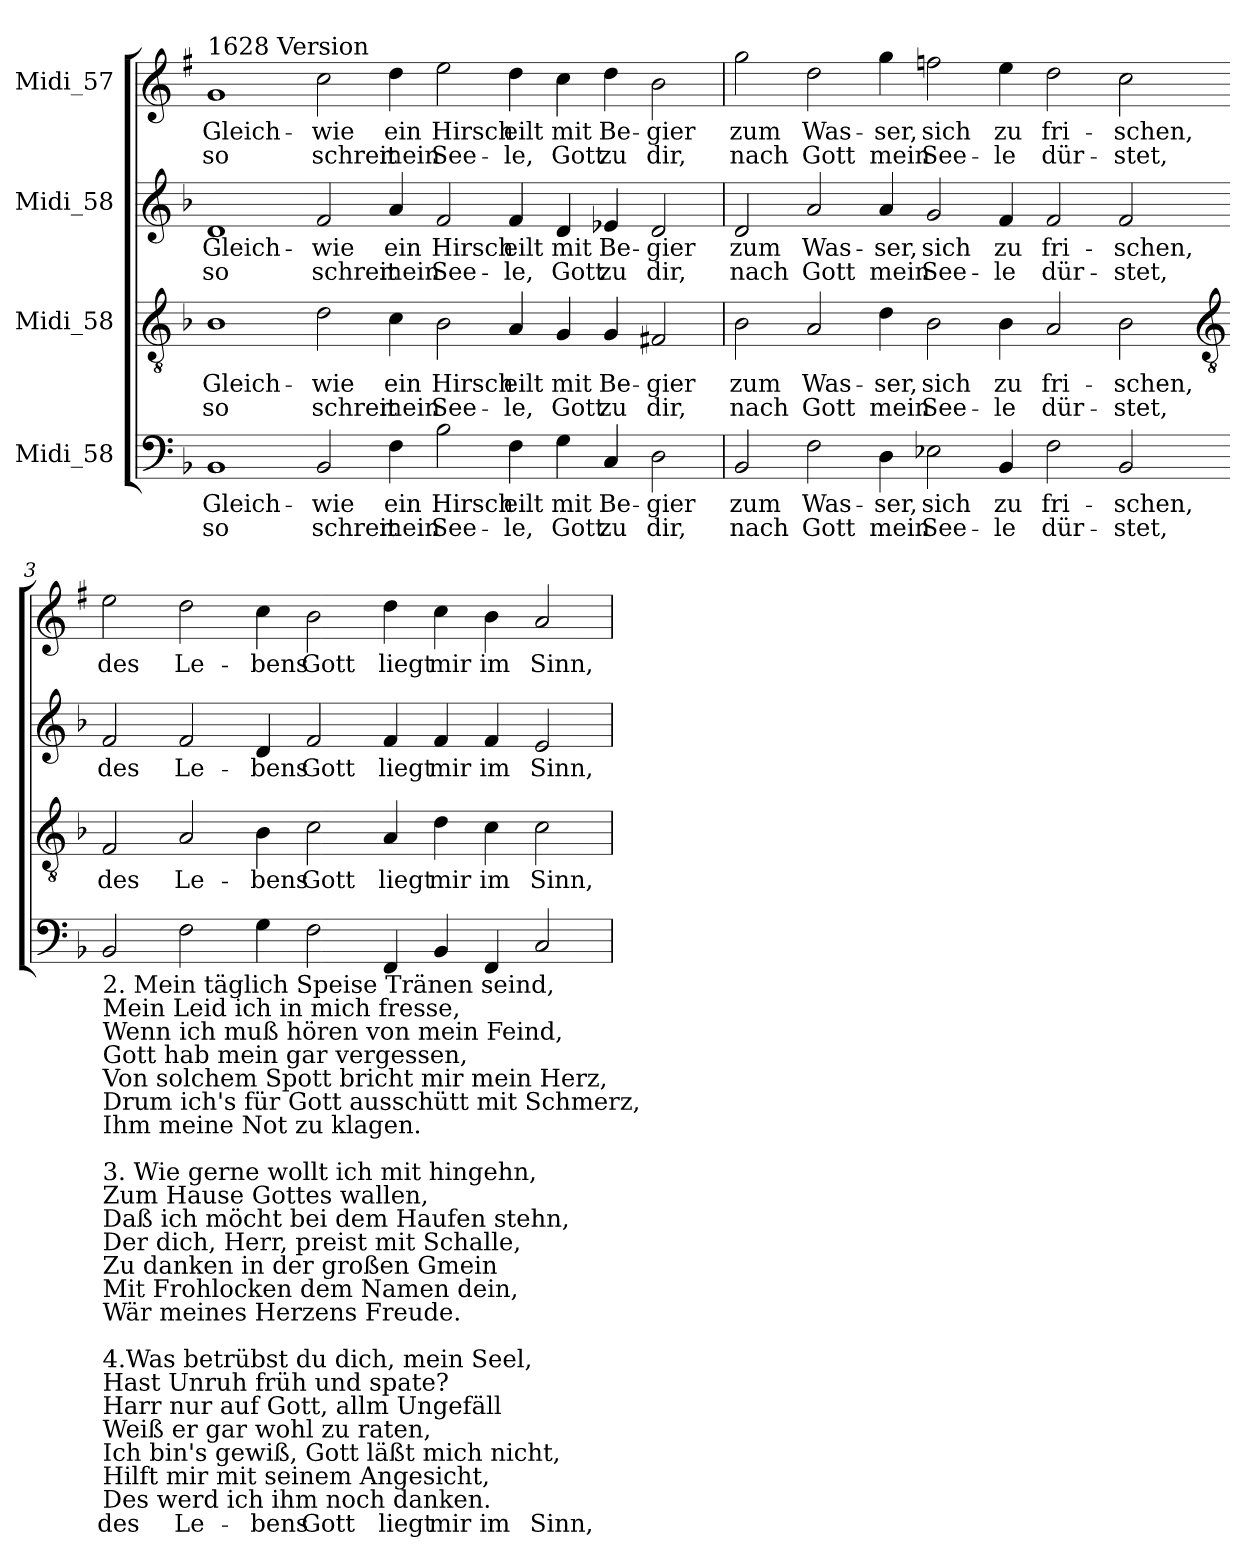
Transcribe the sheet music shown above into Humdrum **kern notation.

**kern	**text	**text	**kern	**text	**text	**kern	**text	**text	**kern	**text	**text
*part4	*part4	*part4	*part3	*part3	*part3	*part2	*part2	*part2	*part1	*part1	*part1
*staff4	*staff4	*staff4	*staff3	*staff3	*staff3	*staff2	*staff2	*staff2	*staff1	*staff1	*staff1
*I"Midi_58	*	*	*I"Midi_58	*	*	*I"Midi_58	*	*	*I"Midi_57	*	*
*clefF4	*	*	*clefGv2	*	*	*clefG2	*	*	*clefG2	*	*
*	*	*	*	*	*	*	*	*	*ITrd1c2	*	*
*k[b-]	*	*	*k[b-]	*	*	*k[b-]	*	*	*k[b-]	*	*
*F:	*	*	*F:	*	*	*F:	*	*	*F:	*	*
=1	=1	=1	=1	=1	=1	=1	=1	=1	=1	=1	=1
!	!	!	!	!	!	!	!	!	!LO:TX:a:t=1628 Version	!	!
!	!LO:LY:b	!LO:LY:b	!	!LO:LY:b	!LO:LY:b	!	!LO:LY:b	!LO:LY:b	!	!LO:LY:b	!LO:LY:b
1BB-	Gleich-	-so	1B-	Gleich-	-so	1d	Gleich-	-so	1f	Gleich-	-so
!	!LO:LY:b	!LO:LY:b	!	!LO:LY:b	!LO:LY:b	!	!LO:LY:b	!LO:LY:b	!	!LO:LY:b	!LO:LY:b
2BB-	wie	schreit	2d	wie	schreit	2f	wie	schreit	2b-	wie	schreit
!	!LO:LY:b	!LO:LY:b	!	!LO:LY:b	!LO:LY:b	!	!LO:LY:b	!LO:LY:b	!	!LO:LY:b	!LO:LY:b
4F	ein	mein	4c	ein	mein	4a	ein	mein	4cc	ein	mein
!	!LO:LY:b	!LO:LY:b	!	!LO:LY:b	!LO:LY:b	!	!LO:LY:b	!LO:LY:b	!	!LO:LY:b	!LO:LY:b
2B-	Hirsch	See-	2B-	Hirsch	See-	2f	Hirsch	See-	2dd	Hirsch	See-
!	!LO:LY:b	!LO:LY:b	!	!LO:LY:b	!LO:LY:b	!	!LO:LY:b	!LO:LY:b	!	!LO:LY:b	!LO:LY:b
4F	-eilt	le,	4A	-eilt	le,	4f	-eilt	le,	4cc	-eilt	le,
!	!LO:LY:b	!LO:LY:b	!	!LO:LY:b	!LO:LY:b	!	!LO:LY:b	!LO:LY:b	!	!LO:LY:b	!LO:LY:b
4G	mit	Gott	4G	mit	Gott	4d	mit	Gott	4b-	mit	Gott
!	!LO:LY:b	!LO:LY:b	!	!LO:LY:b	!LO:LY:b	!	!LO:LY:b	!LO:LY:b	!	!LO:LY:b	!LO:LY:b
4C	Be-	-zu	4G	Be-	-zu	4e-X	Be-	-zu	4cc	Be-	-zu
!	!LO:LY:b	!LO:LY:b	!	!LO:LY:b	!LO:LY:b	!	!LO:LY:b	!LO:LY:b	!	!LO:LY:b	!LO:LY:b
2D	gier	dir,	2F#X	gier	dir,	2d	gier	dir,	2a	gier	dir,
=2	=2	=2	=2	=2	=2	=2	=2	=2	=2	=2	=2
!	!LO:LY:b	!LO:LY:b	!	!LO:LY:b	!LO:LY:b	!	!LO:LY:b	!LO:LY:b	!	!LO:LY:b	!LO:LY:b
2BB-	zum	nach	2B-	zum	nach	2d	zum	nach	2ff	zum	nach
!	!LO:LY:b	!LO:LY:b	!	!LO:LY:b	!LO:LY:b	!	!LO:LY:b	!LO:LY:b	!	!LO:LY:b	!LO:LY:b
2F	Was-	-Gott	2A	Was-	-Gott	2a	Was-	-Gott	2cc	Was-	-Gott
!	!LO:LY:b	!LO:LY:b	!	!LO:LY:b	!LO:LY:b	!	!LO:LY:b	!LO:LY:b	!	!LO:LY:b	!LO:LY:b
4D	ser,	mein	4d	ser,	mein	4a	ser,	mein	4ff	ser,	mein
!	!LO:LY:b	!LO:LY:b	!	!LO:LY:b	!LO:LY:b	!	!LO:LY:b	!LO:LY:b	!	!LO:LY:b	!LO:LY:b
2E-X	sich	See-	2B-	sich	See-	2g	sich	See-	2ee-X	sich	See-
!	!LO:LY:b	!LO:LY:b	!	!LO:LY:b	!LO:LY:b	!	!LO:LY:b	!LO:LY:b	!	!LO:LY:b	!LO:LY:b
4BB-	-zu	le	4B-	-zu	le	4f	-zu	le	4dd	-zu	le
!	!LO:LY:b	!LO:LY:b	!	!LO:LY:b	!LO:LY:b	!	!LO:LY:b	!LO:LY:b	!	!LO:LY:b	!LO:LY:b
2F	fri-	-dür-	2A	fri-	-dür-	2f	fri-	-dür-	2cc	fri-	-dür-
!	!LO:LY:b	!LO:LY:b	!	!LO:LY:b	!LO:LY:b	!	!LO:LY:b	!LO:LY:b	!	!LO:LY:b	!LO:LY:b
2BB-	-schen,	stet,	2B-	-schen,	stet,	2f	-schen,	stet,	2b-	-schen,	stet,
!!LO:LB:g=z
=3-	=3-	=3-	=3-	=3-	=3-	=3-	=3-	=3-	=3-	=3-	=3-
*	*	*	*clefGv2	*	*	*	*	*	*	*	*
!LO:TX:b:t=2. Mein täglich Speise Tränen seind,\nMein Leid ich in mich fresse,\nWenn ich muß hören von mein Feind,\nGott hab mein gar vergessen,\nVon solchem Spott bricht mir mein Herz,\nDrum ich's für Gott ausschütt mit Schmerz,\nIhm meine Not zu klagen.\n\n3. Wie gerne wollt ich mit hingehn,\nZum Hause Gottes wallen,\nDaß ich möcht bei dem Haufen stehn,\nDer dich, Herr, preist mit Schalle,\nZu danken in der großen Gmein\nMit Frohlocken dem Namen dein,\nWär meines Herzens Freude.\n\n4.Was betrübst du dich, mein Seel,\nHast Unruh früh und spate?\nHarr nur auf Gott, allm Ungefäll\nWeiß er gar wohl zu raten,\nIch bin's gewiß, Gott läßt mich nicht,\nHilft mir mit seinem Angesicht,\nDes werd ich ihm noch danken.	!	!	!	!	!	!	!	!	!	!	!
!	!LO:LY:b	!	!	!LO:LY:b	!	!	!LO:LY:b	!	!	!LO:LY:b	!
2BB-	des	.	2F	des	.	2f	des	.	2dd	des	.
!	!LO:LY:b	!	!	!LO:LY:b	!	!	!LO:LY:b	!	!	!LO:LY:b	!
2F	Le-	.	2A	Le-	.	2f	Le-	.	2cc	Le-	.
!	!LO:LY:b	!	!	!LO:LY:b	!	!	!LO:LY:b	!	!	!LO:LY:b	!
4G	-bens	.	4B-	-bens	.	4d	-bens	.	4b-	-bens	.
!	!LO:LY:b	!	!	!LO:LY:b	!	!	!LO:LY:b	!	!	!LO:LY:b	!
2F	Gott	.	2c	Gott	.	2f	Gott	.	2a	Gott	.
!	!LO:LY:b	!	!	!LO:LY:b	!	!	!LO:LY:b	!	!	!LO:LY:b	!
4FF	liegt	.	4A	liegt	.	4f	liegt	.	4cc	liegt	.
!	!LO:LY:b	!	!	!LO:LY:b	!	!	!LO:LY:b	!	!	!LO:LY:b	!
4BB-	mir	.	4d	mir	.	4f	mir	.	4b-	mir	.
!	!LO:LY:b	!	!	!LO:LY:b	!	!	!LO:LY:b	!	!	!LO:LY:b	!
4FF	im	.	4c	im	.	4f	im	.	4a	im	.
!	!LO:LY:b	!	!	!LO:LY:b	!	!	!LO:LY:b	!	!	!LO:LY:b	!
2C	Sinn,	.	2c	Sinn,	.	2e	Sinn,	.	2g	Sinn,	.
=	=	=	=	=	=	=	=	=	=	=	=
*-	*-	*-	*-	*-	*-	*-	*-	*-	*-	*-	*-
